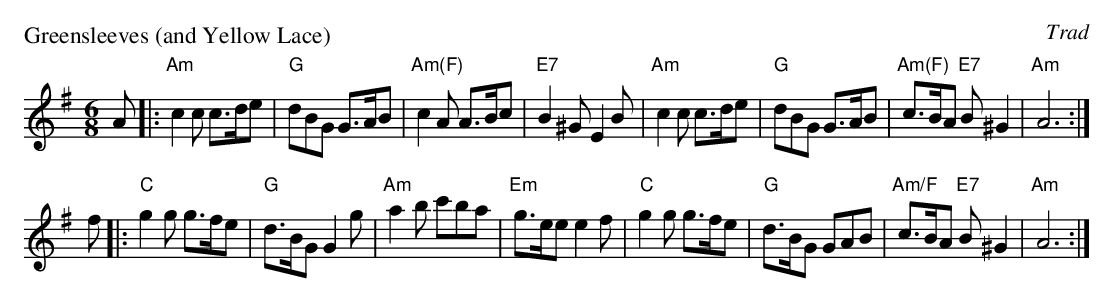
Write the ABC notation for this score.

X:1
P: Greensleeves (and Yellow Lace)
O: Trad
M: 6/8
L: 1/8
K: ADor
A \
|: "Am"c2c c>de | "G"dBG G>AB | "Am(F)"c2A A>Bc | "E7"B2^G E2B \
|  "Am"c2c c>de | "G"dBG G>AB | "Am(F)"c>BA "E7"B^G2 | "Am"A6 :|
f \
|: "C"g2g g>fe | "G"d>BG G2g | "Am"a2b c'ba | "Em"g>ee e2f \
|  "C"g2g g>fe | "G"d>BG GAB | "Am/F"c>BA "E7"B^G2 | "Am"A6 :|
